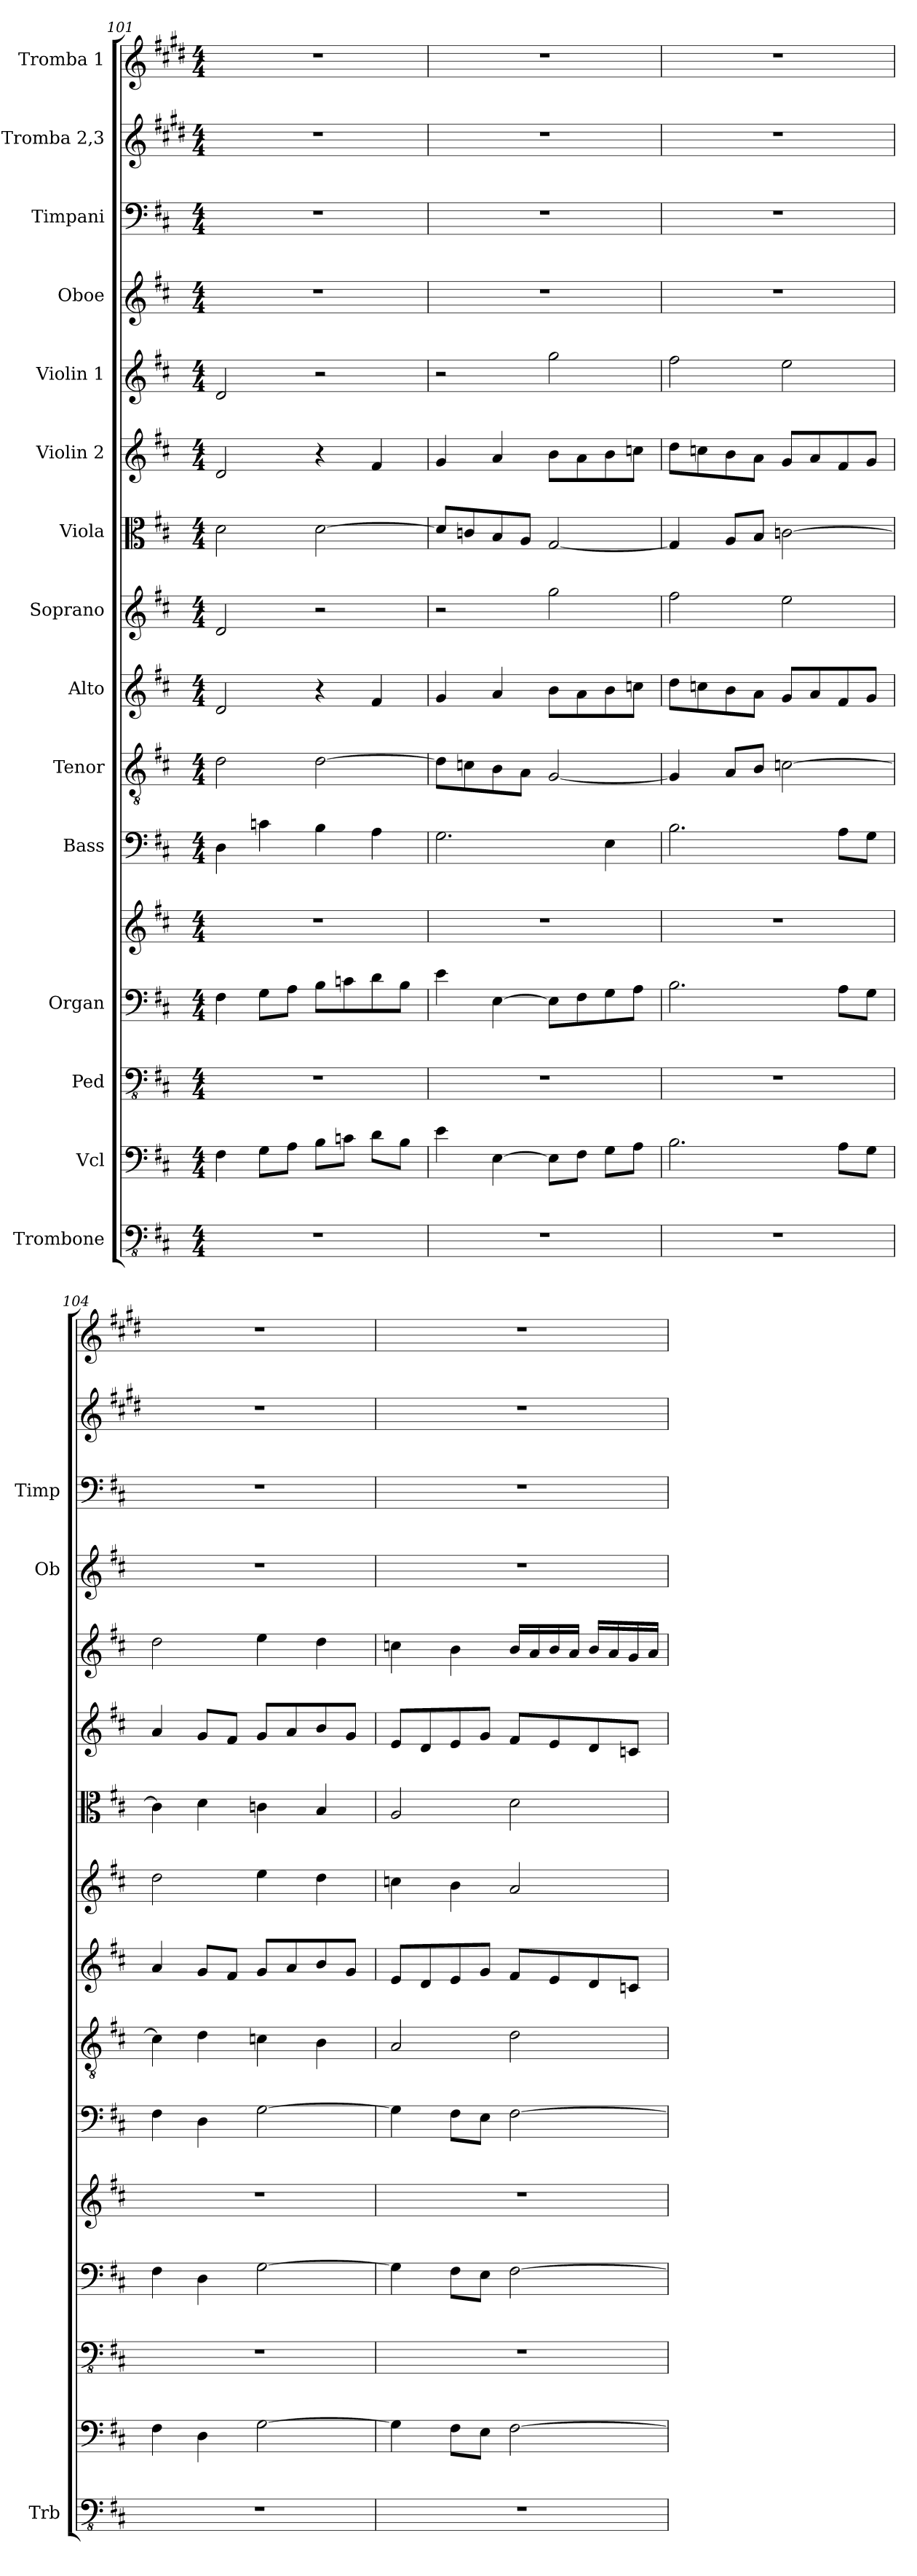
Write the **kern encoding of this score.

**kern	**kern	**kern	**kern	**kern	**kern	**kern	**kern	**kern	**kern	**kern	**kern	**kern	**kern	**kern	**kern
*part15	*part14	*part13	*part12	*part12	*part11	*part10	*part9	*part8	*part7	*part6	*part5	*part4	*part3	*part2	*part1
*staff16	*staff15	*staff14	*staff13	*staff12	*staff11	*staff10	*staff9	*staff8	*staff7	*staff6	*staff5	*staff4	*staff3	*staff2	*staff1
*I"Trombone	*I"Vcl	*I"Ped	*I"Organ	*	*I"Bass	*I"Tenor	*I"Alto	*I"Soprano	*I"Viola	*I"Violin 2	*I"Violin 1	*I"Oboe	*I"Timpani	*I"Tromba 2,3	*I"Tromba 1
*I'Trb	*	*	*	*	*	*	*	*	*	*	*	*I'Ob	*I'Timp	*	*
*clefFv4	*clefF4	*clefFv4	*clefF4	*clefG2	*clefF4	*clefGv2	*clefG2	*clefG2	*clefC3	*clefG2	*clefG2	*clefG2	*clefF4	*clefG2	*clefG2
*	*	*	*	*	*	*	*	*	*	*	*	*	*	*ITrd1c2	*ITrd1c2
*k[f#c#]	*k[f#c#]	*k[f#c#]	*k[f#c#]	*k[f#c#]	*k[f#c#]	*k[f#c#]	*k[f#c#]	*k[f#c#]	*k[f#c#]	*k[f#c#]	*k[f#c#]	*k[f#c#]	*k[f#c#]	*k[f#c#]	*k[f#c#]
*M4/4	*M4/4	*M4/4	*M4/4	*M4/4	*M4/4	*M4/4	*M4/4	*M4/4	*M4/4	*M4/4	*M4/4	*M4/4	*M4/4	*M4/4	*M4/4
=101	=101	=101	=101	=101	=101	=101	=101	=101	=101	=101	=101	=101	=101	=101	=101
1r	4F#\	1r	4F#\	1r	4D\	2d\	2d/	2d/	2d\	2d/	2d/	1r	1r	1r	1r
.	8G\L	.	8G\L	.	4cn\	.	.	.	.	.	.	.	.	.	.
.	8A\J	.	8A\J	.	.	.	.	.	.	.	.	.	.	.	.
.	8B\L	.	8B\L	.	4B\	[2d\	4r	2r	[2d\	4r	2r	.	.	.	.
.	8cn\J	.	8cn\	.	.	.	.	.	.	.	.	.	.	.	.
.	8d\L	.	8d\	.	4A\	.	4f#/	.	.	4f#/	.	.	.	.	.
.	8B\J	.	8B\J	.	.	.	.	.	.	.	.	.	.	.	.
=102	=102	=102	=102	=102	=102	=102	=102	=102	=102	=102	=102	=102	=102	=102	=102
1r	4e\	1r	4e\	1r	2.G\	8d\L]	4g/	2r	8d/L]	4g/	2r	1r	1r	1r	1r
.	.	.	.	.	.	8cn\	.	.	8cn/	.	.	.	.	.	.
.	[4E\	.	[4E\	.	.	8B\	4a/	.	8B/	4a/	.	.	.	.	.
.	.	.	.	.	.	8A\J	.	.	8A/J	.	.	.	.	.	.
.	8E\L]	.	8E\L]	.	.	[2G/	8b\L	2gg\	[2G/	8b\L	2gg\	.	.	.	.
.	8F#\J	.	8F#\	.	.	.	8a\	.	.	8a\	.	.	.	.	.
.	8G\L	.	8G\	.	4E\	.	8b\	.	.	8b\	.	.	.	.	.
.	8A\J	.	8A\J	.	.	.	8ccn\J	.	.	8ccn\J	.	.	.	.	.
!!LO:PB:g=z
=103	=103	=103	=103	=103	=103	=103	=103	=103	=103	=103	=103	=103	=103	=103	=103
1r	2.B\	1r	2.B\	1r	2.B\	4G/]	8dd\L	2ff#\	4G/]	8dd\L	2ff#\	1r	1r	1r	1r
.	.	.	.	.	.	.	8ccn\	.	.	8ccn\	.	.	.	.	.
.	.	.	.	.	.	8A/L	8b\	.	8A/L	8b\	.	.	.	.	.
.	.	.	.	.	.	8B/J	8a\J	.	8B/J	8a\J	.	.	.	.	.
.	.	.	.	.	.	[2cn\	8g/L	2ee\	[2cn\	8g/L	2ee\	.	.	.	.
.	.	.	.	.	.	.	8a/	.	.	8a/	.	.	.	.	.
.	8A\L	.	8A\L	.	8A\L	.	8f#/	.	.	8f#/	.	.	.	.	.
.	8G\J	.	8G\J	.	8G\J	.	8g/J	.	.	8g/J	.	.	.	.	.
=104	=104	=104	=104	=104	=104	=104	=104	=104	=104	=104	=104	=104	=104	=104	=104
1r	4F#\	1r	4F#\	1r	4F#\	4c\]	4a/	2dd\	4c\]	4a/	2dd\	1r	1r	1r	1r
.	4D\	.	4D\	.	4D\	4d\	8g/L	.	4d\	8g/L	.	.	.	.	.
.	.	.	.	.	.	.	8f#/J	.	.	8f#/J	.	.	.	.	.
.	[2G\	.	[2G\	.	[2G\	4cn\	8g/L	4ee\	4cn\	8g/L	4ee\	.	.	.	.
.	.	.	.	.	.	.	8a/	.	.	8a/	.	.	.	.	.
.	.	.	.	.	.	4B\	8b/	4dd\	4B/	8b/	4dd\	.	.	.	.
.	.	.	.	.	.	.	8g/J	.	.	8g/J	.	.	.	.	.
=105	=105	=105	=105	=105	=105	=105	=105	=105	=105	=105	=105	=105	=105	=105	=105
1r	4G\]	1r	4G\]	1r	4G\]	2A/	8e/L	4ccn\	2A/	8e/L	4ccn\	1r	1r	1r	1r
.	.	.	.	.	.	.	8d/	.	.	8d/	.	.	.	.	.
.	8F#\L	.	8F#\L	.	8F#\L	.	8e/	4b\	.	8e/	4b\	.	.	.	.
.	8E\J	.	8E\J	.	8E\J	.	8g/J	.	.	8g/J	.	.	.	.	.
.	[2F#\	.	[2F#\	.	[2F#\	2d\	8f#/L	2a/	2d\	8f#/L	16b/LL	.	.	.	.
.	.	.	.	.	.	.	.	.	.	.	16a/	.	.	.	.
.	.	.	.	.	.	.	8e/	.	.	8e/	16b/	.	.	.	.
.	.	.	.	.	.	.	.	.	.	.	16a/JJ	.	.	.	.
.	.	.	.	.	.	.	8d/	.	.	8d/	16b/LL	.	.	.	.
.	.	.	.	.	.	.	.	.	.	.	16a/	.	.	.	.
.	.	.	.	.	.	.	8cn/J	.	.	8cn/J	16g/	.	.	.	.
.	.	.	.	.	.	.	.	.	.	.	16a/JJ	.	.	.	.
=	=	=	=	=	=	=	=	=	=	=	=	=	=	=	=
*-	*-	*-	*-	*-	*-	*-	*-	*-	*-	*-	*-	*-	*-	*-	*-
